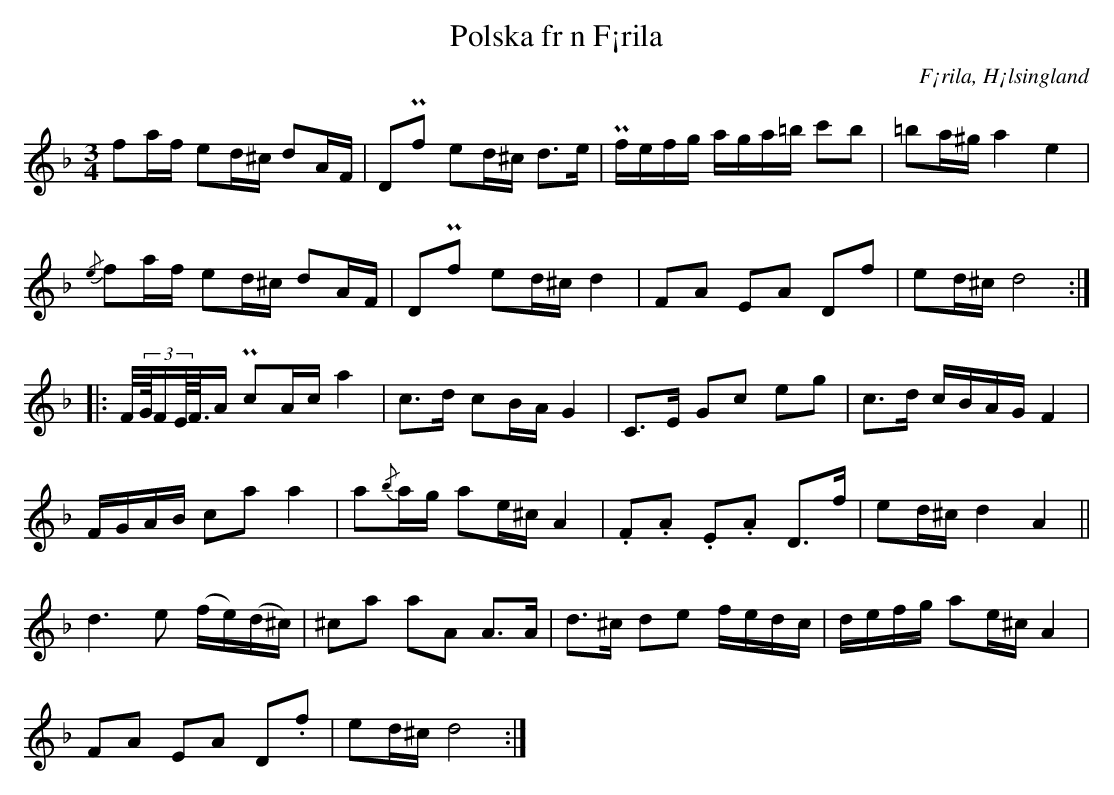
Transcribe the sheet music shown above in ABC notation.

X:1
T: Polska fr n F¡rila
O: F¡rila, H¡lsingland
M: 3/4
L: 1/16
K: Dm
f2af e2d^c d2AF | D2Pf2 e2d^c d2>e2 | Pfefg aga=b c'2b2 | =b2a^g a4 e4 |
{/e}f2af e2d^c d2AF | D2Pf2 e2d^c d4 | F2A2 E2A2 D2f2 | e2d^c d8 ::
F/(3G//FE//F//>A2 Pc2Ac a4 | c2>d2 c2BA G4 | C2>E2 G2c2 e2g2 | c2>d2 cBAG F4 |
FGAB c2a2 a4 | a2{/b}ag a2e^c A4 | .F2.A2 .E2.A2 D2>f2 | e2d^c d4 A4 ||
d6e2 (fe)(d^c) | ^c2a2 a2A2 A2>A2 | d2>^c2 d2e2 fedc | defg a2e^c A4 |
F2A2 E2A2 D2.f2 | e2d^c d8 :|
